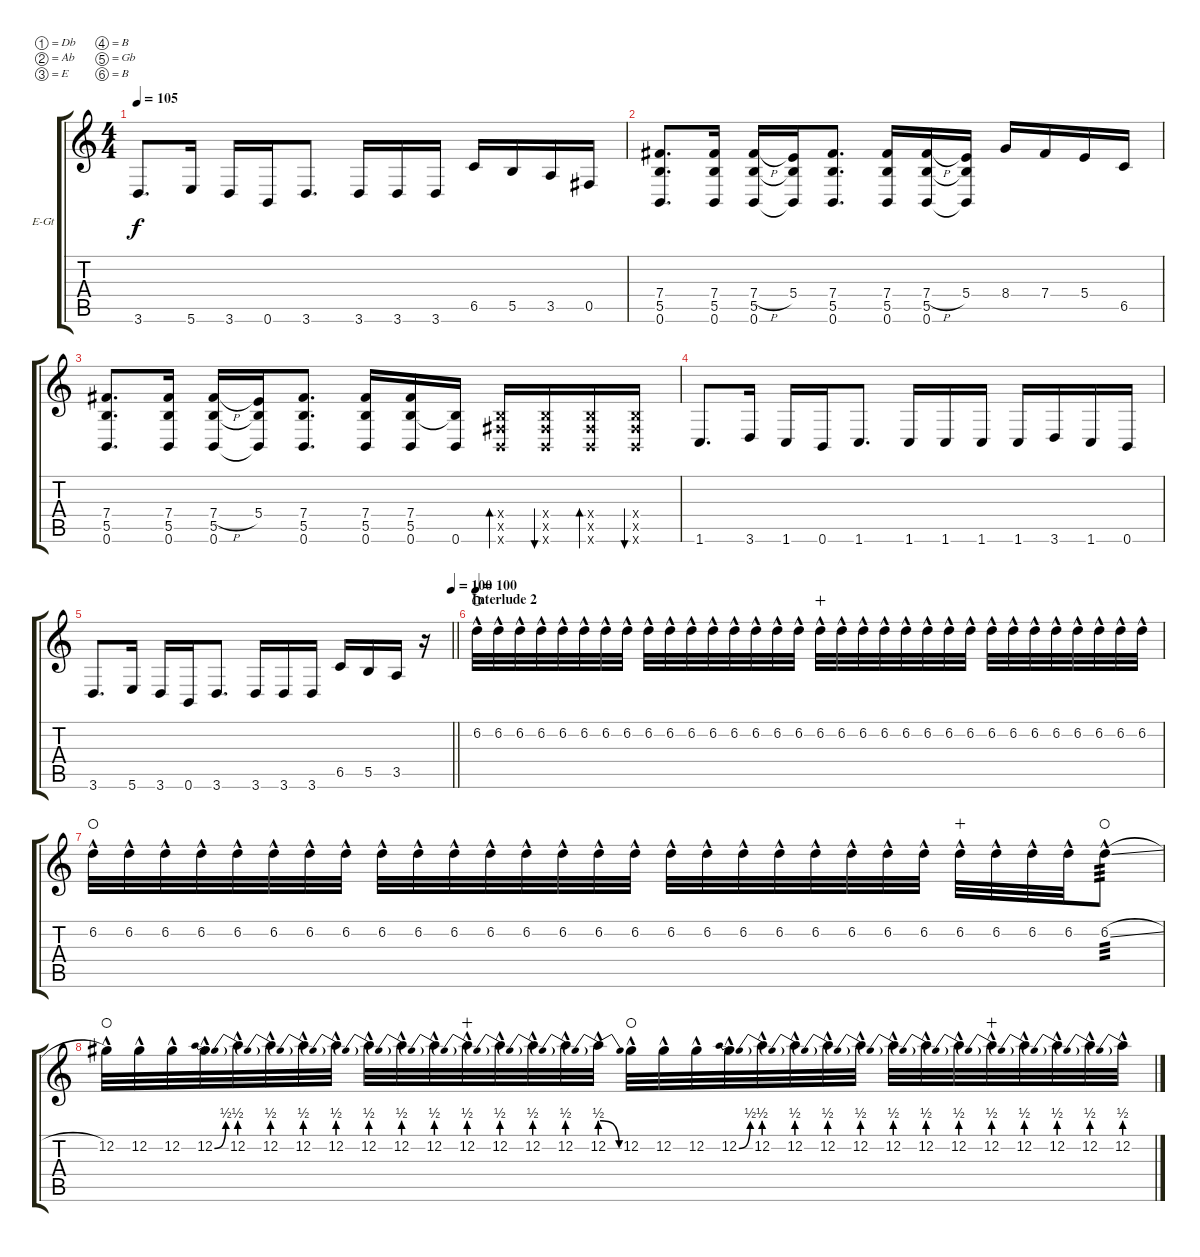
\bracketExtendMode groupsimilarinstruments
\firstSystemTrackNameOrientation horizontal
\otherSystemsTrackNameOrientation horizontal
\track ("Mick Thomson (Guitar Lead)" "E-Gt") {instrument distortionguitar}
\staff {score tabs}
\tuning (Db4 Ab3 E3 B2 Gb2 B1)
\ts (4 4)
\tempo 105
\clef g2
\ks c
3.6.8{d dy f} 5.6.16 3.6.16 0.6.16 3.6.8{d} 3.6.16 3.6.16 3.6.16 6.5.16 5.5.16 3.5.16 0.5.16 |
(7.4 5.5 0.6).8{d} (7.4 5.5 0.6).16 (7.4{h} 5.5 0.6).16 (5.4 5.5{t} 0.6{t}).16 (7.4 5.5 0.6).8{d} (7.4 5.5 0.6).16 (7.4{h} 5.5 0.6).16 (5.4 5.5{t} 0.6{t}).16 8.4.16 7.4.16 5.4.16 6.5.16 |
(7.4 5.5 0.6).8{d} (7.4 5.5 0.6).16 (7.4{h} 5.5 0.6).16 (5.4 5.5{t} 0.6{t}).16 (7.4 5.5 0.6).8{d} (7.4 5.5 0.6).16 (7.4 5.5 0.6).16 (5.5{t} 0.6).16 (0.4{x} 0.5{x} 0.6{x}).16{bd 120} (0.4{x} 0.5{x} 0.6{x}).16{bu 120} (0.4{x} 0.5{x} 0.6{x}).16{bd 120} (0.4{x} 0.5{x} 0.6{x}).16{bu 120} |
1.6.8{d} 3.6.16 1.6.16 0.6.16 1.6.8{d} 1.6.16 1.6.16 1.6.16 1.6.16 3.6.16 1.6.16 0.6.16 |
\tempo (100 1)
\barLineRight lightlight
3.6.8{d} 5.6.16 3.6.16 0.6.16 3.6.8{d} 3.6.16 3.6.16 3.6.16 6.5.16 5.5.16 3.5.16 r.16 |
\section ("" "Interlude 2")
\tempo 100
6.2{hac}.32{waho} 6.2{hac}.32 6.2{hac}.32 6.2{hac}.32 6.2{hac}.32 6.2{hac}.32 6.2{hac}.32 6.2{hac}.32 6.2{hac}.32 6.2{hac}.32 6.2{hac}.32 6.2{hac}.32 6.2{hac}.32 6.2{hac}.32 6.2{hac}.32 6.2{hac}.32 6.2{hac}.32{wahc} 6.2{hac}.32 6.2{hac}.32 6.2{hac}.32 6.2{hac}.32 6.2{hac}.32 6.2{hac}.32 6.2{hac}.32 6.2{hac}.32 6.2{hac}.32 6.2{hac}.32 6.2{hac}.32 6.2{hac}.32 6.2{hac}.32 6.2{hac}.32 6.2{hac}.32 |
6.2{hac}.32{waho} 6.2{hac}.32 6.2{hac}.32 6.2{hac}.32 6.2{hac}.32 6.2{hac}.32 6.2{hac}.32 6.2{hac}.32 6.2{hac}.32 6.2{hac}.32 6.2{hac}.32 6.2{hac}.32 6.2{hac}.32 6.2{hac}.32 6.2{hac}.32 6.2{hac}.32 6.2{hac}.32 6.2{hac}.32 6.2{hac}.32 6.2{hac}.32 6.2{hac}.32 6.2{hac}.32 6.2{hac}.32 6.2{hac}.32 6.2{hac}.32{wahc} 6.2{hac}.32 6.2{hac}.32 6.2{hac}.32 6.2{sl hac}.8{tp 3 waho} |
12.2{hac}.32{waho} 12.2{hac}.32 12.2{hac}.32 12.2{be (bend 0 0 60 2) hac}.32 12.2{be (prebend 0 2 60 2) hac}.32 12.2{be (prebend 0 2 60 2) hac}.32 12.2{be (prebend 0 2 60 2) hac}.32 12.2{be (prebend 0 2 60 2) hac}.32 12.2{be (prebend 0 2 60 2) hac}.32 12.2{be (prebend 0 2 60 2) hac}.32 12.2{be (prebend 0 2 60 2) hac}.32 12.2{be (prebend 0 2 60 2) hac}.32{wahc} 12.2{be (prebend 0 2 60 2) hac}.32 12.2{be (prebend 0 2 60 2) hac}.32 12.2{be (prebend 0 2 60 2) hac}.32 12.2{be (prebendrelease 0 2 60 0) hac}.32 12.2{hac}.32{waho} 12.2{hac}.32 12.2{hac}.32 12.2{be (bend 0 0 60 2) hac}.32 12.2{be (prebend 0 2 60 2) hac}.32 12.2{be (prebend 0 2 60 2) hac}.32 12.2{be (prebend 0 2 60 2) hac}.32 12.2{be (prebend 0 2 60 2) hac}.32 12.2{be (prebend 0 2 60 2) hac}.32 12.2{be (prebend 0 2 60 2) hac}.32 12.2{be (prebend 0 2 60 2) hac}.32 12.2{be (prebend 0 2 60 2) hac}.32{wahc} 12.2{be (prebend 0 2 60 2) hac}.32 12.2{be (prebend 0 2 60 2) hac}.32 12.2{be (prebend 0 2 60 2) hac}.32 12.2{be (prebend 0 2 60 2) hac}.32
